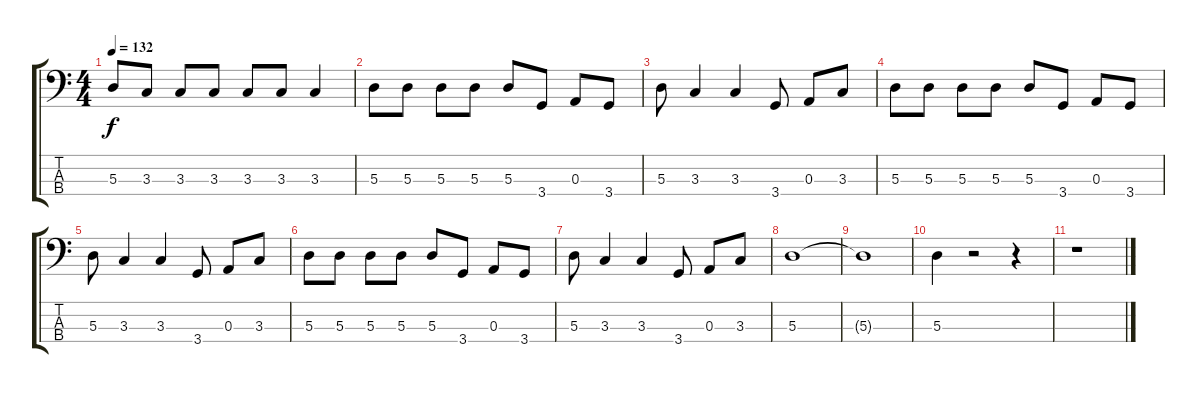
\track "" {instrument electricbasspick}
\staff {score tabs}
\tuning (G2 D2 A1 E1) {hide}
\ts (4 4)
\tempo 132
\clef f4
\ks c
5.3.8{dy f} 3.3.8 3.3.8 3.3.8 3.3.8 3.3.8 3.3.4 |
5.3.8 5.3.8 5.3.8 5.3.8 5.3.8 3.4.8 0.3.8 3.4.8 |
5.3.8 3.3.4 3.3.4 3.4.8 0.3.8 3.3.8 |
5.3.8 5.3.8 5.3.8 5.3.8 5.3.8 3.4.8 0.3.8 3.4.8 |
5.3.8 3.3.4 3.3.4 3.4.8 0.3.8 3.3.8 |
5.3.8 5.3.8 5.3.8 5.3.8 5.3.8 3.4.8 0.3.8 3.4.8 |
5.3.8 3.3.4 3.3.4 3.4.8 0.3.8 3.3.8 |
5.3.1 |
5.3{t}.1 |
5.3.4 r.2 r.4 |
r.1
